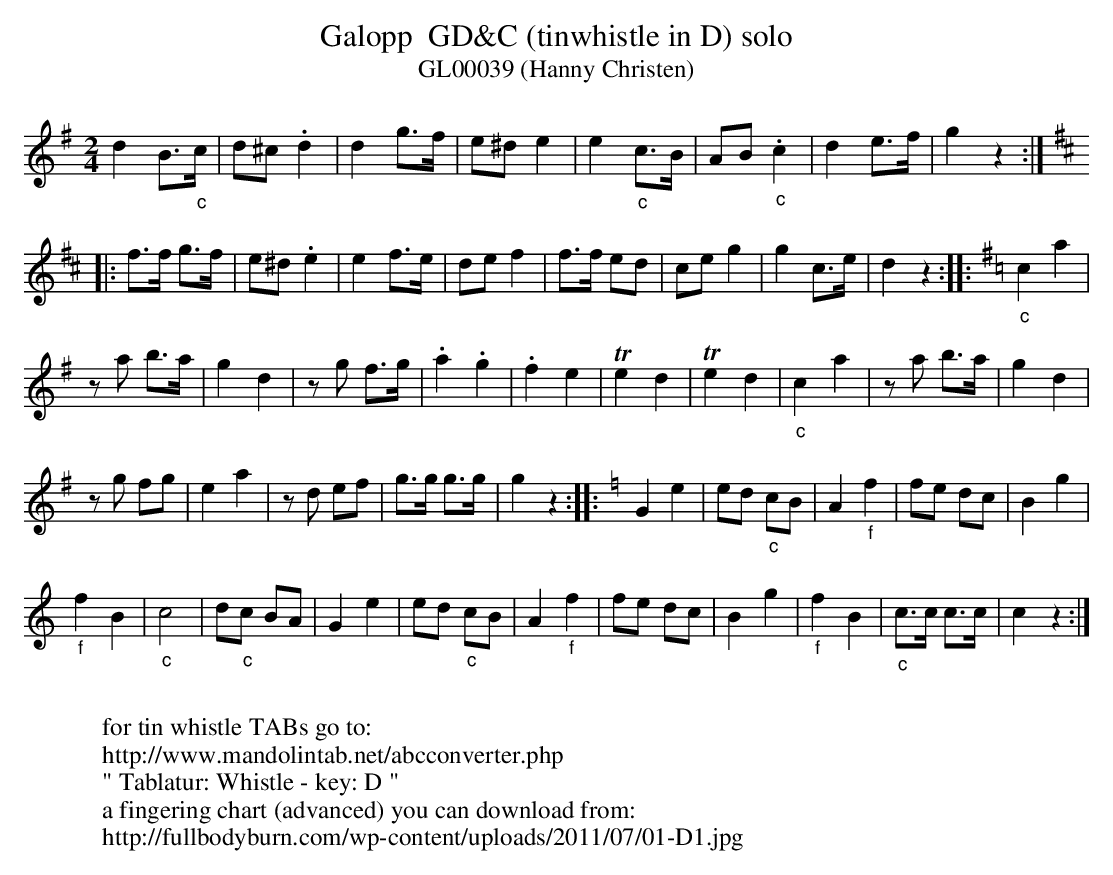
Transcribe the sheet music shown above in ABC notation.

X:1
T:Galopp  GD&C (tinwhistle in D) solo
T:GL00039 (Hanny Christen)
M:2/4
L:1/8
K:G transpose=12
d2B>"_c"c | d^c .d2 | d2 g>f | e^d e2 | e2 "_c"c>B | AB "_c".c2 | \
d2e>f | g2z2:: [K:D]
 f>f g>f | e^d .e2 | e2 f>e | def2 | \
f>f ed | ce g2 | g2c>e | d2z2 :: [K:G] "_c"c2a2 |
 za b>a | g2d2 | zg f>g | .a2.g2 | \
.f2e2 | Te2d2 | Te2d2 | "_c"c2a2 | za b>a | g2d2 |
 zg fg | e2a2 | zd ef | \
g>g g>g | g2z2 :: [K:C] G2e2 | ed "_c"cB | A2"_f"f2 | fe dc | B2g2 |
 "_f"f2B2 | "_c"c4 | \
d"_c"c BA | G2e2 | ed "_c"cB | A2"_f"f2 | fe dc | B2g2 | "_f"f2B2 | "_c"c>c c>c | c2z2 :|
W:
W:for tin whistle TABs go to:
W:http://www.mandolintab.net/abcconverter.php
W:" Tablatur: Whistle - key: D "
W:a fingering chart (advanced) you can download from:
W:http://fullbodyburn.com/wp-content/uploads/2011/07/01-D1.jpg
